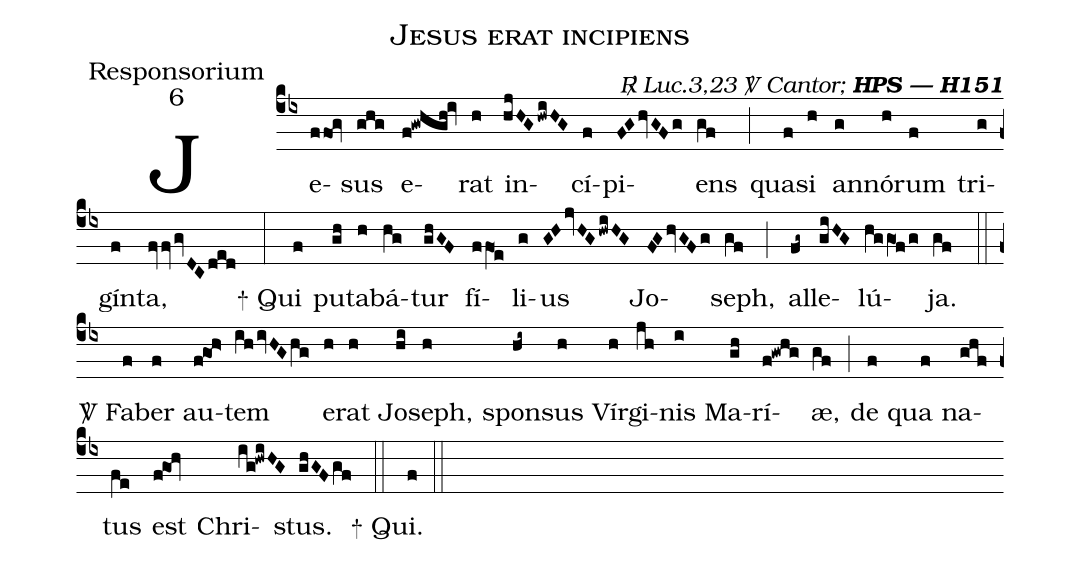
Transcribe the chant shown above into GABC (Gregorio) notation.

name:Jesus erat incipiens;
office-part:Responsorium;
mode:6;
commentary:{\itshape\mdseries \Rbar\  Luc.3,23 \Vbar\   Cantor;\/}  {\bfseries HPS --- H151};
%%
(cb4) Je(ffo1!gv)sus(ghg) e(f!gwhgh!iv)rat(h) in(hjHGhwiHG)cí(f)pi(FGhvGFg)ens(gf) (;)
qua(f)si(h) an(g)nó(h)rum(f) tri(g)gín(f)ta,(fvvgvDCded) (:)
<sp>+</sp> Qui(f) pu(gh)ta(h)bá(hg)tur(ghGF) fí(ffO1e)li(g)us(GHjvHGhwiHG) Jo(FGhvGFg)seph,(gf) (;)
al(fg~)le(giHG)lú(hggO1f/g)ja.(gf) (::)
<sp>V/</sp> Fa(f)ber(f) au(f!go1!h>)tem(ihivHGhg) e(h)rat(h) Jo(hi)seph,(h) spon(hi~)sus(h) Vír(h)gi(jh)nis(i) Ma(gh)rí(f!gwhg)æ,(gf) (;)
de(f) qua(f) na(ghf)tus(fe) est(f!go1!hv) Chri(ig!hwiHG)stus.(ghGFgf) (::)
<sp>+</sp> Qui.(f) (::)
